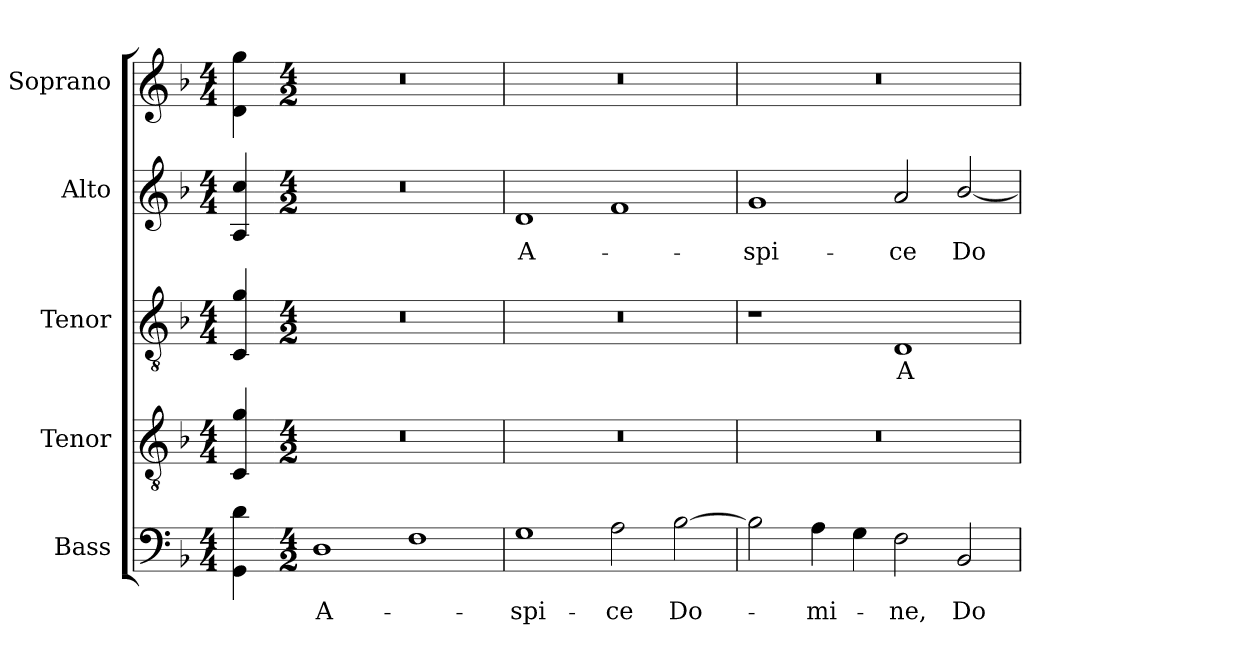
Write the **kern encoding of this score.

**kern	**text	**kern	**kern	**text	**kern	**text	**kern
*part5	*part5	*part4	*part3	*part3	*part2	*part2	*part1
*staff5	*staff5	*staff4	*staff3	*staff3	*staff2	*staff2	*staff1
*I"Bass	*	*I"Tenor	*I"Tenor	*	*I"Alto	*	*I"Soprano
*I'B.	*	*I'T.	*I'T.	*	*I'A.	*	*I'S.
!!LO:PB:g=z
*clefF4	*	*clefGv2	*clefGv2	*	*clefG2	*	*clefG2
*	*	*ITrd7c12	*ITrd7c12	*	*	*	*
*k[b-]	*	*k[b-]	*k[b-]	*	*k[b-]	*	*k[b-]
*F:	*	*F:	*F:	*	*F:	*	*F:
*M4/4	*	*M4/4	*M4/4	*	*M4/4	*	*M4/4
=	=	=	=	=	=	=	=
4GGi\ 4di	.	4CCi/ 4Gi	4CCi/ 4Gi	.	4Ai/ 4cci	.	4di\ 4ggi
=1-	=1-	=1-	=1-	=1-	=1-	=1-	=1-
*M4/2	*	*M4/2	*M4/2	*	*M4/2	*	*M4/2
!	!LO:LY:b:color=#000000	!LO:N:vis=1	!LO:N:vis=1	!	!LO:N:vis=1	!	!LO:N:vis=1
1Di	A-	0r	0r	.	0r	.	0r
1Fi	.	.	.	.	.	.	.
=2	=2	=2	=2	=2	=2	=2	=2
!	!LO:LY:b:color=#000000	!LO:N:vis=1	!LO:N:vis=1	!	!	!	!
!	!	!	!	!	!	!LO:LY:b:color=#000000	!LO:N:vis=1
1Gi	-spi-	0r	0r	.	1di	A-	0r
!	!LO:LY:b:color=#000000	!	!	!	!	!	!
2Ai\	-ce	.	.	.	1fi	.	.
!	!LO:LY:b:color=#000000	!	!	!	!	!	!
[2B-i\	Do-	.	.	.	.	.	.
=3	=3	=3	=3	=3	=3	=3	=3
!	!	!LO:N:vis=1	!	!	!	!	!
!	!	!	!	!	!	!LO:LY:b:color=#000000	!LO:N:vis=1
2B-i\]	.	0r	1r	.	1gi	-spi-	0r
!	!LO:LY:b:color=#000000	!	!	!	!	!	!
4Ai\	-mi-	.	.	.	.	.	.
4Gi\	.	.	.	.	.	.	.
!	!LO:LY:b:color=#000000	!	!	!	!	!	!
!	!	!	!	!LO:LY:b:color=#000000	!	!	!
!	!	!	!	!	!	!LO:LY:b:color=#000000	!
2Fi\	-ne,	.	1DDi	A-	2ai/	-ce	.
!	!LO:LY:b:color=#000000	!	!	!	!	!	!
!	!	!	!	!	!	!LO:LY:b:color=#000000	!
2BB-i/	Do-	.	.	.	[2b-i/	Do-	.
=	=	=	=	=	=	=	=
*-	*-	*-	*-	*-	*-	*-	*-
